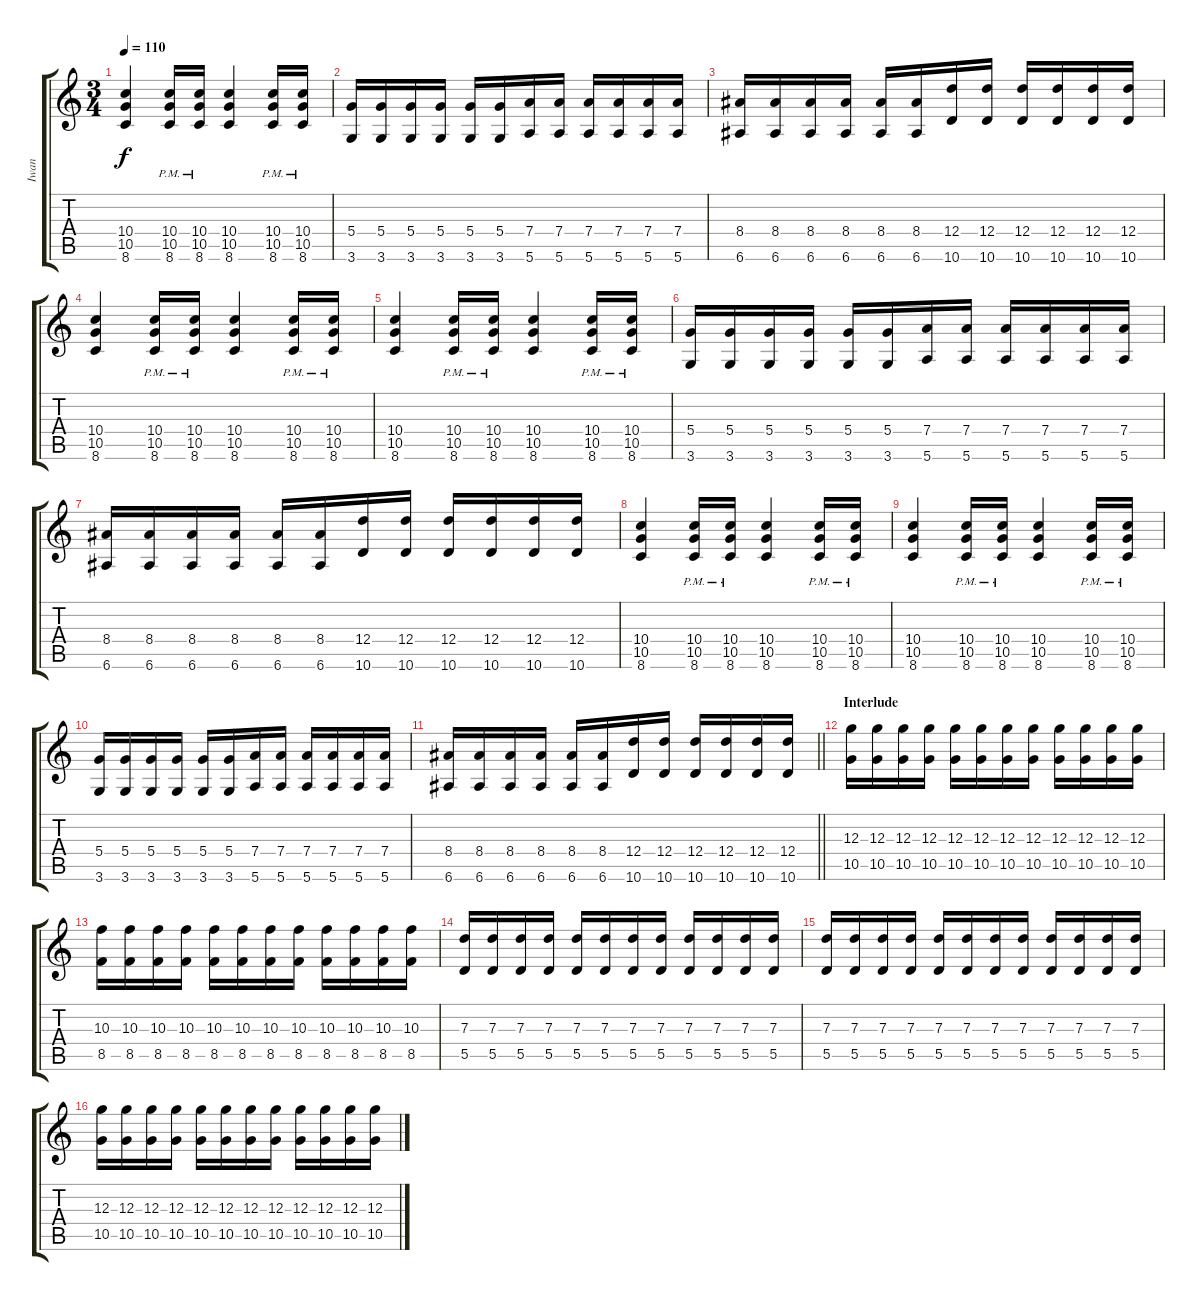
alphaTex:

\track ("Iwan" "Iwan") {instrument overdrivenguitar}
\staff {score tabs}
\tuning (E4 B3 G3 D3 A2 E2) {hide}
\ts (3 4)
\tempo 110
\clef g2
\ks c
(10.4 10.5 8.6).4{dy f} (10.4{pm} 10.5{pm} 8.6{pm}).16 (10.4{pm} 10.5{pm} 8.6{pm}).16 (10.4 10.5 8.6).4 (10.4{pm} 10.5{pm} 8.6{pm}).16 (10.4{pm} 10.5{pm} 8.6{pm}).16 |
(5.4 3.6).16 (5.4 3.6).16 (5.4 3.6).16 (5.4 3.6).16 (5.4 3.6).16 (5.4 3.6).16 (7.4 5.6).16 (7.4 5.6).16 (7.4 5.6).16 (7.4 5.6).16 (7.4 5.6).16 (7.4 5.6).16 |
(8.4 6.6).16 (8.4 6.6).16 (8.4 6.6).16 (8.4 6.6).16 (8.4 6.6).16 (8.4 6.6).16 (12.4 10.6).16 (12.4 10.6).16 (12.4 10.6).16 (12.4 10.6).16 (12.4 10.6).16 (12.4 10.6).16 |
(10.4 10.5 8.6).4 (10.4{pm} 10.5{pm} 8.6{pm}).16 (10.4{pm} 10.5{pm} 8.6{pm}).16 (10.4 10.5 8.6).4 (10.4{pm} 10.5{pm} 8.6{pm}).16 (10.4{pm} 10.5{pm} 8.6{pm}).16 |
(10.4 10.5 8.6).4 (10.4{pm} 10.5{pm} 8.6{pm}).16 (10.4{pm} 10.5{pm} 8.6{pm}).16 (10.4 10.5 8.6).4 (10.4{pm} 10.5{pm} 8.6{pm}).16 (10.4{pm} 10.5{pm} 8.6{pm}).16 |
(5.4 3.6).16 (5.4 3.6).16 (5.4 3.6).16 (5.4 3.6).16 (5.4 3.6).16 (5.4 3.6).16 (7.4 5.6).16 (7.4 5.6).16 (7.4 5.6).16 (7.4 5.6).16 (7.4 5.6).16 (7.4 5.6).16 |
(8.4 6.6).16 (8.4 6.6).16 (8.4 6.6).16 (8.4 6.6).16 (8.4 6.6).16 (8.4 6.6).16 (12.4 10.6).16 (12.4 10.6).16 (12.4 10.6).16 (12.4 10.6).16 (12.4 10.6).16 (12.4 10.6).16 |
(10.4 10.5 8.6).4 (10.4{pm} 10.5{pm} 8.6{pm}).16 (10.4{pm} 10.5{pm} 8.6{pm}).16 (10.4 10.5 8.6).4 (10.4{pm} 10.5{pm} 8.6{pm}).16 (10.4{pm} 10.5{pm} 8.6{pm}).16 |
(10.4 10.5 8.6).4 (10.4{pm} 10.5{pm} 8.6{pm}).16 (10.4{pm} 10.5{pm} 8.6{pm}).16 (10.4 10.5 8.6).4 (10.4{pm} 10.5{pm} 8.6{pm}).16 (10.4{pm} 10.5{pm} 8.6{pm}).16 |
(5.4 3.6).16 (5.4 3.6).16 (5.4 3.6).16 (5.4 3.6).16 (5.4 3.6).16 (5.4 3.6).16 (7.4 5.6).16 (7.4 5.6).16 (7.4 5.6).16 (7.4 5.6).16 (7.4 5.6).16 (7.4 5.6).16 |
\barLineRight lightlight
(8.4 6.6).16 (8.4 6.6).16 (8.4 6.6).16 (8.4 6.6).16 (8.4 6.6).16 (8.4 6.6).16 (12.4 10.6).16 (12.4 10.6).16 (12.4 10.6).16 (12.4 10.6).16 (12.4 10.6).16 (12.4 10.6).16 |
\section ("" "Interlude")
(12.3 10.5).16{volume 14 instrument distortionguitar} (12.3 10.5).16 (12.3 10.5).16 (12.3 10.5).16 (12.3 10.5).16 (12.3 10.5).16 (12.3 10.5).16 (12.3 10.5).16 (12.3 10.5).16 (12.3 10.5).16 (12.3 10.5).16 (12.3 10.5).16 |
(10.3 8.5).16 (10.3 8.5).16 (10.3 8.5).16 (10.3 8.5).16 (10.3 8.5).16 (10.3 8.5).16 (10.3 8.5).16 (10.3 8.5).16 (10.3 8.5).16 (10.3 8.5).16 (10.3 8.5).16 (10.3 8.5).16 |
(7.3 5.5).16 (7.3 5.5).16 (7.3 5.5).16 (7.3 5.5).16 (7.3 5.5).16 (7.3 5.5).16 (7.3 5.5).16 (7.3 5.5).16 (7.3 5.5).16 (7.3 5.5).16 (7.3 5.5).16 (7.3 5.5).16 |
(7.3 5.5).16 (7.3 5.5).16 (7.3 5.5).16 (7.3 5.5).16 (7.3 5.5).16 (7.3 5.5).16 (7.3 5.5).16 (7.3 5.5).16 (7.3 5.5).16 (7.3 5.5).16 (7.3 5.5).16 (7.3 5.5).16 |
(12.3 10.5).16 (12.3 10.5).16 (12.3 10.5).16 (12.3 10.5).16 (12.3 10.5).16 (12.3 10.5).16 (12.3 10.5).16 (12.3 10.5).16 (12.3 10.5).16 (12.3 10.5).16 (12.3 10.5).16 (12.3 10.5).16
